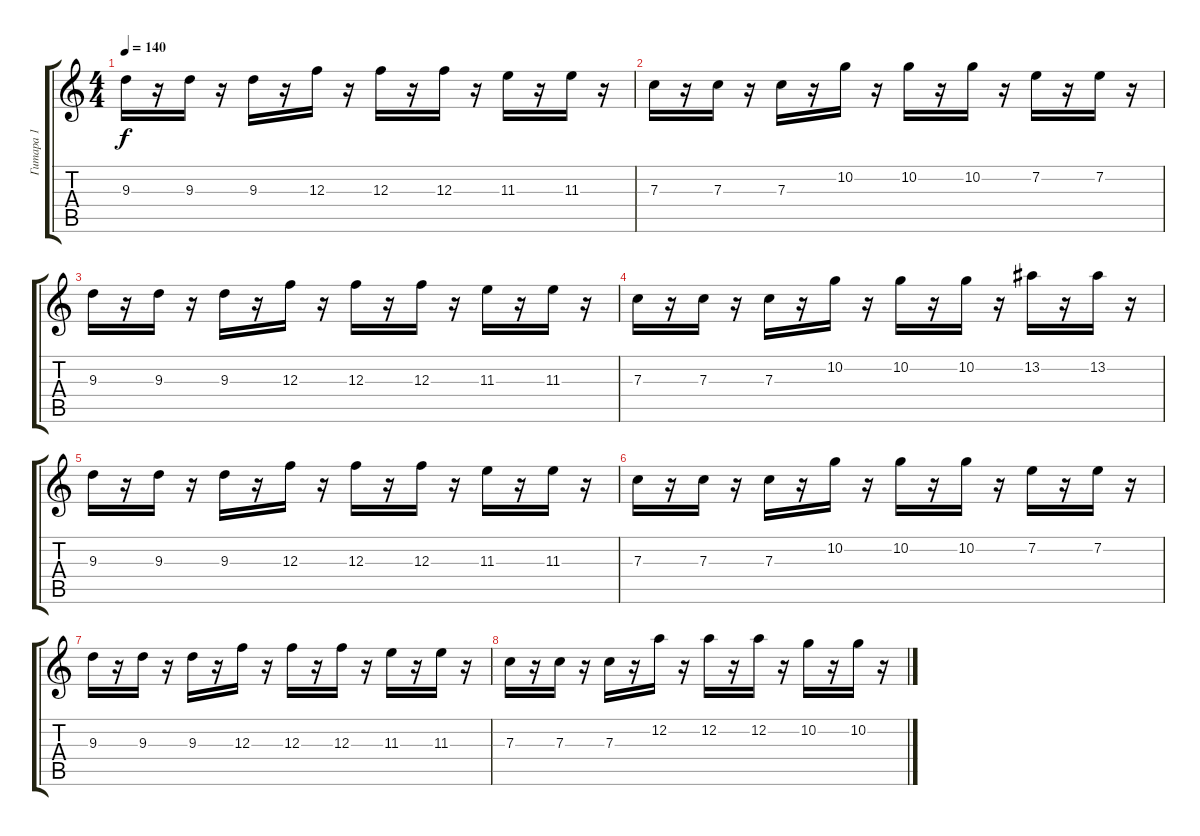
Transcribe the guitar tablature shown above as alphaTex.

\track ("Гитара 1" "Гитара 1") {instrument overdrivenguitar}
\staff {score tabs}
\tuning (D4 A3 F3 C3 G2 D2) {hide}
\ts (4 4)
\tempo 140
\clef g2
\ks c
9.3.16{dy f} r.16 9.3.16 r.16 9.3.16 r.16 12.3.16 r.16 12.3.16 r.16 12.3.16 r.16 11.3.16 r.16 11.3.16 r.16 |
7.3.16 r.16 7.3.16 r.16 7.3.16 r.16 10.2.16 r.16 10.2.16 r.16 10.2.16 r.16 7.2.16 r.16 7.2.16 r.16 |
9.3.16 r.16 9.3.16 r.16 9.3.16 r.16 12.3.16 r.16 12.3.16 r.16 12.3.16 r.16 11.3.16 r.16 11.3.16 r.16 |
7.3.16 r.16 7.3.16 r.16 7.3.16 r.16 10.2.16 r.16 10.2.16 r.16 10.2.16 r.16 13.2.16 r.16 13.2.16 r.16 |
9.3.16 r.16 9.3.16 r.16 9.3.16 r.16 12.3.16 r.16 12.3.16 r.16 12.3.16 r.16 11.3.16 r.16 11.3.16 r.16 |
7.3.16 r.16 7.3.16 r.16 7.3.16 r.16 10.2.16 r.16 10.2.16 r.16 10.2.16 r.16 7.2.16 r.16 7.2.16 r.16 |
9.3.16 r.16 9.3.16 r.16 9.3.16 r.16 12.3.16 r.16 12.3.16 r.16 12.3.16 r.16 11.3.16 r.16 11.3.16 r.16 |
7.3.16 r.16 7.3.16 r.16 7.3.16 r.16 12.2.16 r.16 12.2.16 r.16 12.2.16 r.16 10.2.16 r.16 10.2.16 r.16
